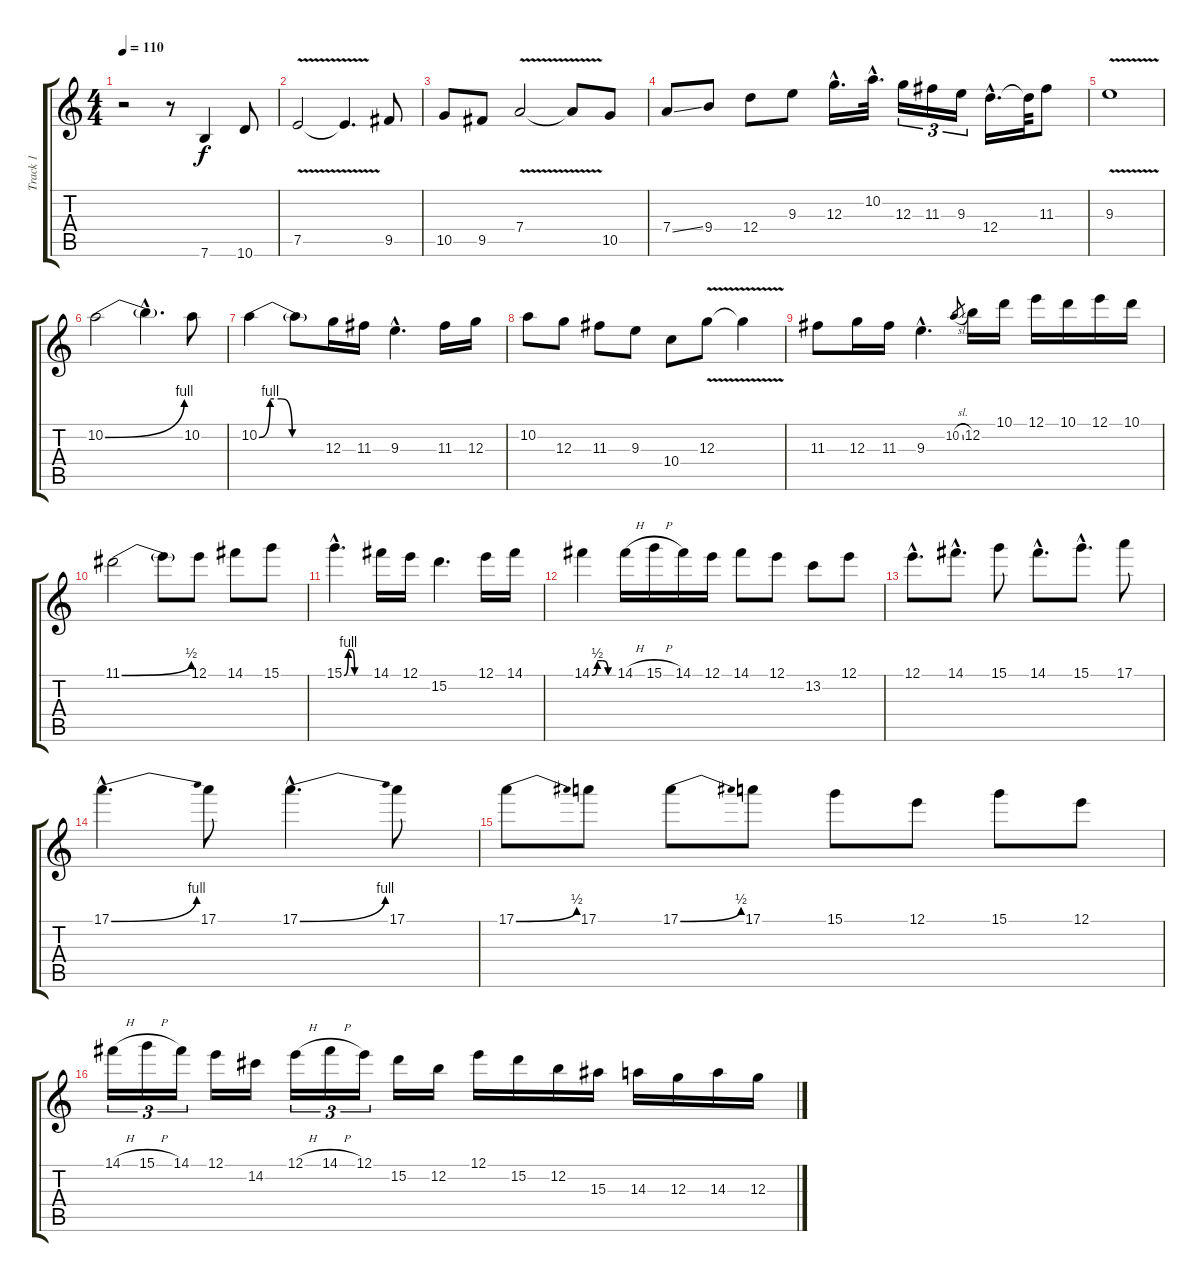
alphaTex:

\track ("Track 1" "Track 1") {instrument electricguitarclean}
\staff {score tabs}
\tuning (E4 B3 G3 D3 A2 E2) {hide}
\ts (4 4)
\tempo 110
\clef g2
\ks c
r.2{dy f instrument electricguitarclean} r.8 7.6.4 10.6.8 |
7.5{v}.2 7.5{v t}.4{d} 9.5.8 |
10.5.8 9.5.8 7.4{v}.2 7.4{v t}.8 10.5.8 |
7.4{ss}.8 9.4.8 12.4.8 9.3.8 12.3{hac}.16{d} 10.2{hac}.32{d} 12.3.16{tu (3 2)} 11.3.16{tu (3 2)} 9.3.16{tu (3 2)} 12.4{hac}.16{d} 12.4{t}.64 11.3.8 |
9.3{v}.1 |
10.2{be (bend 0 0 60 4)}.2 10.2{hac t}.4{d} 10.2.8 |
10.2{be (custom 0 0 10 4 20 4 30 0 45 0 60 0)}.4 10.2{t}.8 12.3.16 11.3.16 9.3{hac}.4{d} 11.3.16 12.3.16 |
10.2.8 12.3.8 11.3.8 9.3.8 10.4.8 12.3{v}.8 12.3{v t}.4 |
11.3.8 12.3.16 11.3.16 9.3{hac}.4{d} 10.2{sl}.8{gr} 12.2.16 10.1.16 12.1.16 10.1.16 12.1.16 10.1.16 |
11.1{be (bend 0 0 60 2)}.2 11.1{t}.8 12.1.8 14.1.8 15.1.8 |
15.1{be (custom 0 0 10 4 17 4 25 0 60 0) hac}.4{d} 14.1.16 12.1.16 15.2.4{d} 12.1.16 14.1.16 |
14.1{be (custom 0 0 15 2 30 2 45 0 60 0)}.4 14.1{h}.16 15.1{h}.16 14.1.16 12.1.16 14.1.8 12.1.8 13.2.8 12.1.8 |
12.1{hac}.8{d} 14.1{hac}.8{d} 15.1.8 14.1{hac}.8{d} 15.1{hac}.8{d} 17.1.8 |
17.1{be (bend 0 0 60 4) hac}.4{d} 17.1.8 17.1{be (bend 0 0 60 4) hac}.4{d} 17.1.8 |
17.1{be (bend 0 0 60 2)}.8 17.1.8 17.1{be (bend 0 0 60 2)}.8 17.1.8 15.1.8 12.1.8 15.1.8 12.1.8 |
14.1{h}.16{tu (3 2)} 15.1{h}.16{tu (3 2)} 14.1.16{tu (3 2)} 12.1.16 14.2.16 12.1{h}.16{tu (3 2)} 14.1{h}.16{tu (3 2)} 12.1.16{tu (3 2)} 15.2.16 12.2.16 12.1.16 15.2.16 12.2.16 15.3.16 14.3.16 12.3.16 14.3.16 12.3.16
